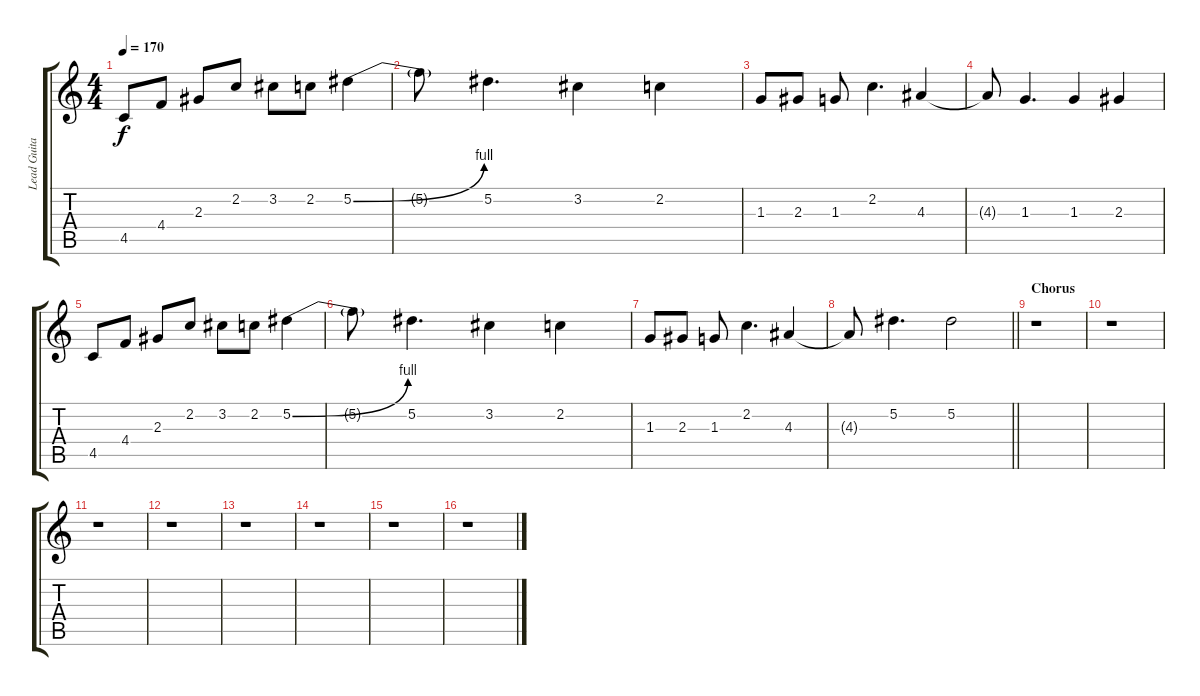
\track ("Lead Guitar R" "Lead Guita") {instrument distortionguitar}
\staff {score tabs}
\tuning (Eb4 Bb3 Gb3 Db3 Ab2 Eb2) {hide}
\ts (4 4)
\tempo 170
\clef g2
\ks c
4.5.8{dy f} 4.4.8 2.3.8 2.2.8 3.2.8 2.2.8 5.2{be (bend 0 0 60 4)}.4 |
5.2{t}.8 5.2.4{d} 3.2.4 2.2.4 |
1.3.8 2.3.8 1.3.8 2.2.4{d} 4.3.4 |
4.3{t}.8 1.3.4{d} 1.3.4 2.3.4 |
4.5.8 4.4.8 2.3.8 2.2.8 3.2.8 2.2.8 5.2{be (bend 0 0 60 4)}.4 |
5.2{t}.8 5.2.4{d} 3.2.4 2.2.4 |
1.3.8 2.3.8 1.3.8 2.2.4{d} 4.3.4 |
\barLineRight lightlight
4.3{t}.8 5.2.4{d} 5.2.2 |
\section ("" "Chorus")
r.1 |
r.1 |
r.1 |
r.1 |
r.1 |
r.1 |
r.1 |
r.1
